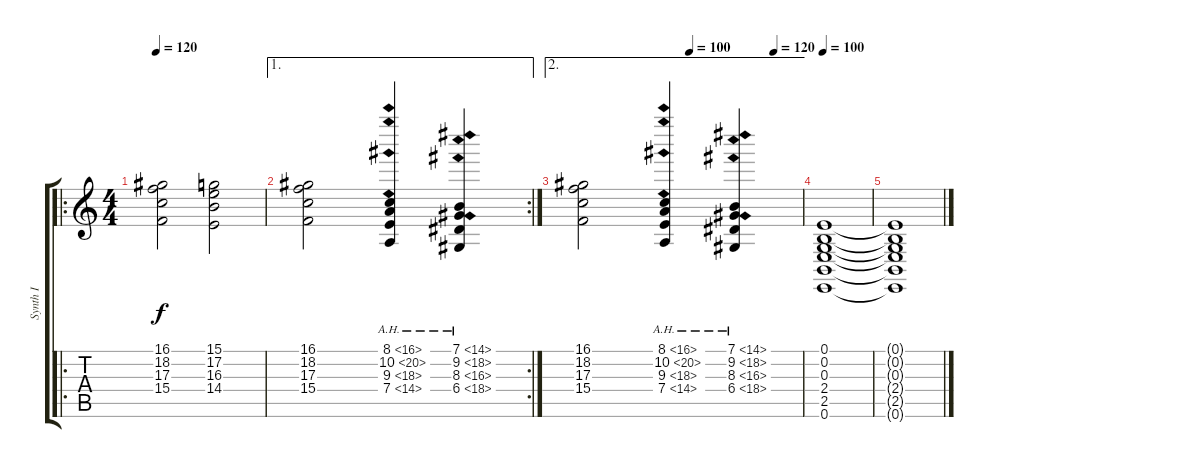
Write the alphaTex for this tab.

\track ("Synth I" "Synth I") {instrument stringensemble1}
\staff {score tabs}
\tuning (E4 B3 G3 D3 A2 E2) {hide}
\ro
\ts (4 4)
\tempo 120
\clef g2
\ks c
(16.1 18.2 17.3 15.4).2{dy f} (15.1 17.2 16.3 14.4).2 |
\ae 1
\rc 2
(16.1 18.2 17.3 15.4).2 (8.1{ah 8} 10.2{ah 10} 9.3{ah 9} 7.4{ah 7}).4 (7.1{ah 7} 9.2{ah 9} 8.3{ah 8} 6.4{ah 12}).4 |
\ae 2
\tempo (100 0.5)
\tempo (120 0.875)
(16.1 18.2 17.3 15.4).2 (8.1{ah 8} 10.2{ah 10} 9.3{ah 9} 7.4{ah 7}).4 (7.1{ah 7} 9.2{ah 9} 8.3{ah 8} 6.4{ah 12}).4 |
\tempo 120
\tempo 100
(0.1 0.2 0.3 2.4 2.5 0.6).1{volume 0} |
(0.1{t} 0.2{t} 0.3{t} 2.4{t} 2.5{t} 0.6{t}).1
